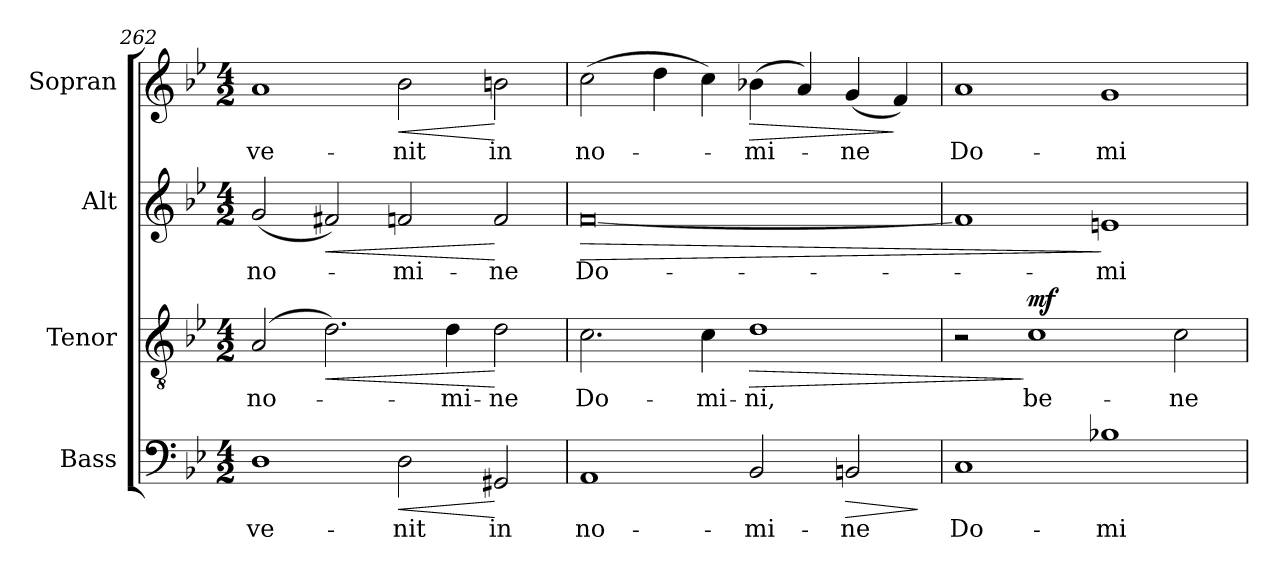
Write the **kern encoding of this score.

**kern	**text	**dynam	**kern	**text	**dynam	**kern	**text	**dynam	**kern	**text	**dynam
*part4	*part4	*part4	*part3	*part3	*part3	*part2	*part2	*part2	*part1	*part1	*part1
*staff4	*staff4	*staff4	*staff3	*staff3	*staff3	*staff2	*staff2	*staff2	*staff1	*staff1	*staff1
*I"Bass	*	*	*I"Tenor	*	*	*I"Alt	*	*	*I"Sopran	*	*
*I'B.	*	*	*I'T.	*	*	*I'A.	*	*	*I'S.	*	*
!!LO:LB:g=z
*clefF4	*	*	*clefGv2	*	*	*clefG2	*	*	*clefG2	*	*
*k[b-e-]	*	*	*k[b-e-]	*	*	*k[b-e-]	*	*	*k[b-e-]	*	*
*B-:	*	*	*B-:	*	*	*B-:	*	*	*B-:	*	*
*M4/2	*	*	*M4/2	*	*	*M4/2	*	*	*M4/2	*	*
=262	=262	=262	=262	=262	=262	=262	=262	=262	=262	=262	=262
!	!LO:LY:b	!	!	!LO:LY:b	!	!	!LO:LY:b	!	!	!LO:LY:b	!
1D	ve-	.	(>2A/	no-	.	(<2g/	no-	.	1a	ve-	.
!	!	!	!	!	!LO:HP:b	!	!	!LO:HP:b	!	!	!
.	.	.	2.d\)	.	<	2f#X/)	.	<	.	.	.
!	!LO:LY:b	!LO:HP:b	!	!	!	!	!LO:LY:b	!	!	!LO:LY:b	!LO:HP:b
2D\	-nit	<	.	.	.	2fn/	-mi-	.	2b-\	-nit	<
!	!	!	!	!LO:LY:b	!	!	!	!	!	!	!
.	.	.	4d\	-mi-	.	.	.	.	.	.	.
!	!LO:LY:b	!	!	!LO:LY:b	!	!	!LO:LY:b	!	!	!LO:LY:b	!
2GG#X/	in	[	2d\	-ne	[	2f/	-ne	[	2bn\	in	[
=263	=263	=263	=263	=263	=263	=263	=263	=263	=263	=263	=263
!	!LO:LY:b	!	!	!LO:LY:b	!	!	!LO:LY:b	!LO:HP:b	!	!LO:LY:b	!
1AA	no-	.	2.c\	Do-	.	[0f	Do-	>	(>2cc\	no-	.
.	.	.	.	.	.	.	.	.	4dd\	.	.
!	!	!	!	!LO:LY:b	!	!	!	!	!	!	!
.	.	.	4c\	-mi-	.	.	.	.	4cc\)	.	.
!	!LO:LY:b	!	!	!LO:LY:b	!LO:HP:b	!	!	!	!	!LO:LY:b	!LO:HP:b
2BB-/	-mi-	.	1d	-ni,	>	.	.	.	(>4b-X\	-mi-	>
.	.	.	.	.	.	.	.	.	4a/)	.	.
!	!LO:LY:b	!LO:HP:b	!	!	!	!	!	!	!	!LO:LY:b	!
2BBn/	-ne	>	.	.	.	.	.	.	(<4g/	-ne	.
.	.	.	.	.	.	.	.	.	4f/)	.	]
.	.	]	.	.	.	.	.	.	.	.	.
=264	=264	=264	=264	=264	=264	=264	=264	=264	=264	=264	=264
!	!LO:LY:b	!	!	!	!	!	!	!	!	!LO:LY:b	!
1C	Do-	.	2r	.	.	1f]	.	.	1a	Do-	.
!	!	!	!	!LO:LY:b	!LO:DY:n=1:a	!	!	!	!	!	!
.	.	.	1c	be-	] mf	.	.	.	.	.	.
!	!LO:LY:b	!	!	!	!	!	!LO:LY:b	!	!	!LO:LY:b	!
1B-X	-mi-	.	.	.	.	1en	-mi-	]	1g	-mi-	.
!	!	!	!	!LO:LY:b	!	!	!	!	!	!	!
.	.	.	2c\	-ne-	.	.	.	.	.	.	.
=	=	=	=	=	=	=	=	=	=	=	=
*-	*-	*-	*-	*-	*-	*-	*-	*-	*-	*-	*-
